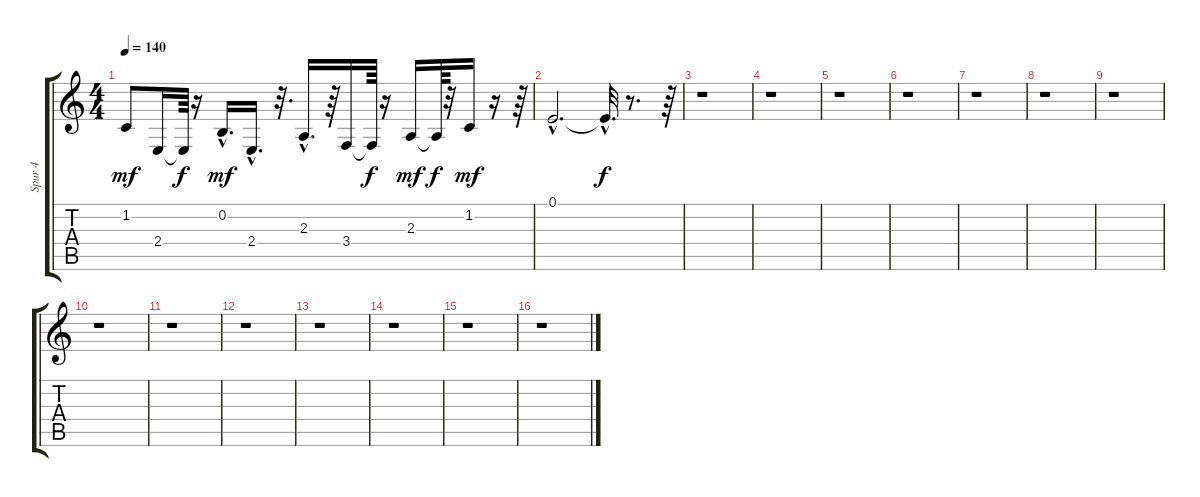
\track ("Spur 4" "Spur 4") {instrument lead8bassandlead}
\staff {score tabs}
\tuning (E4 B3 G3 D3 A2 E2) {hide}
\ts (4 4)
\tempo 140
\clef g2
\ks c
1.2.8{dy mf} 2.4.16 2.4{t}.64{dy f} r.16 0.2{hac}.16{d dy mf} 2.4{hac}.16{d} r.32{d} 2.3{hac}.16{d} r.64 3.4.16 3.4{t}.64{dy f} r.16 2.3.16{dy mf} 2.3{t}.64{dy f} r.32 1.2.16{dy mf} r.16 r.64 |
0.1{hac}.2{d} 0.1{hac t}.32{d dy f} r.8{d} r.64 |
r.1 |
r.1 |
r.1 |
r.1 |
r.1 |
r.1 |
r.1 |
r.1 |
r.1 |
r.1 |
r.1 |
r.1 |
r.1 |
r.1
